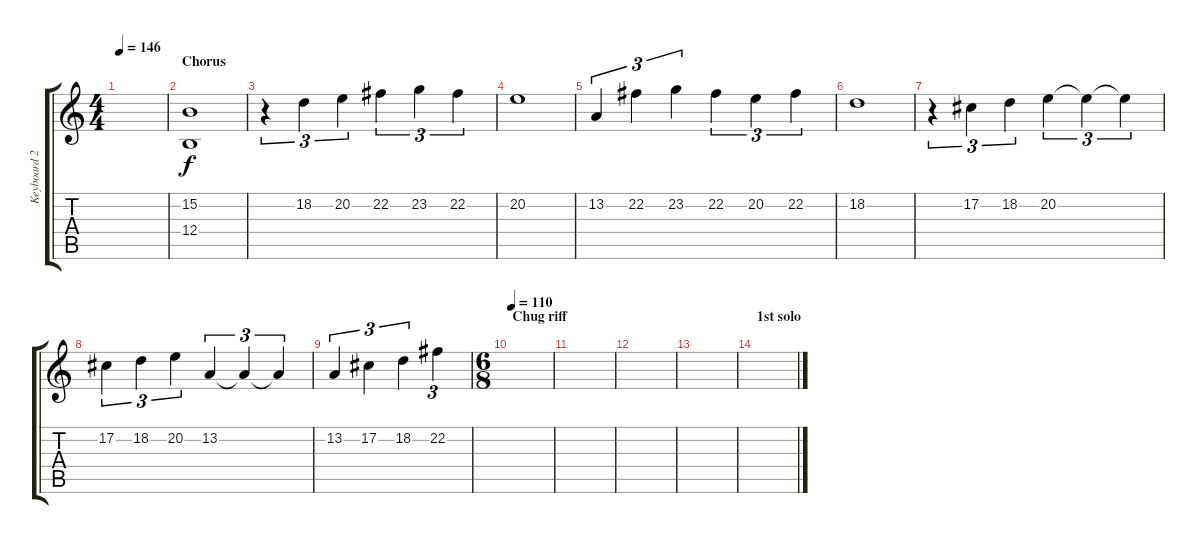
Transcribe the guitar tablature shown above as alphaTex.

\track ("Keyboard 2" "Keyboard 2") {instrument brightacousticpiano}
\staff {score tabs}
\tuning (Db4 Ab3 E3 B2 Gb2 B1) {hide}
\ts (4 4)
\tempo 146
\clef g2
\ks c
|
\section ("" "Chorus")
(15.2 12.4).1 |
r.4{tu (3 2)} 18.2.4{tu (3 2)} 20.2.4{tu (3 2)} 22.2.4{tu (3 2)} 23.2.4{tu (3 2)} 22.2.4{tu (3 2)} |
20.2.1 |
13.2.4{tu (3 2)} 22.2.4{tu (3 2)} 23.2.4{tu (3 2)} 22.2.4{tu (3 2)} 20.2.4{tu (3 2)} 22.2.4{tu (3 2)} |
18.2.1 |
r.4{tu (3 2)} 17.2.4{tu (3 2)} 18.2.4{tu (3 2)} 20.2.4{tu (3 2)} 20.2{t}.4{tu (3 2)} 20.2{t}.4{tu (3 2)} |
17.2.4{tu (3 2)} 18.2.4{tu (3 2)} 20.2.4{tu (3 2)} 13.2.4{tu (3 2)} 13.2{t}.4{tu (3 2)} 13.2{t}.4{tu (3 2)} |
13.2.4{tu (3 2)} 17.2.4{tu (3 2)} 18.2.4{tu (3 2)} 22.2.4{tu (3 2)} |
\ts (6 8)
\section ("" "Chug riff")
\tempo 110
|
|
|
|
\section ("" "1st solo")
